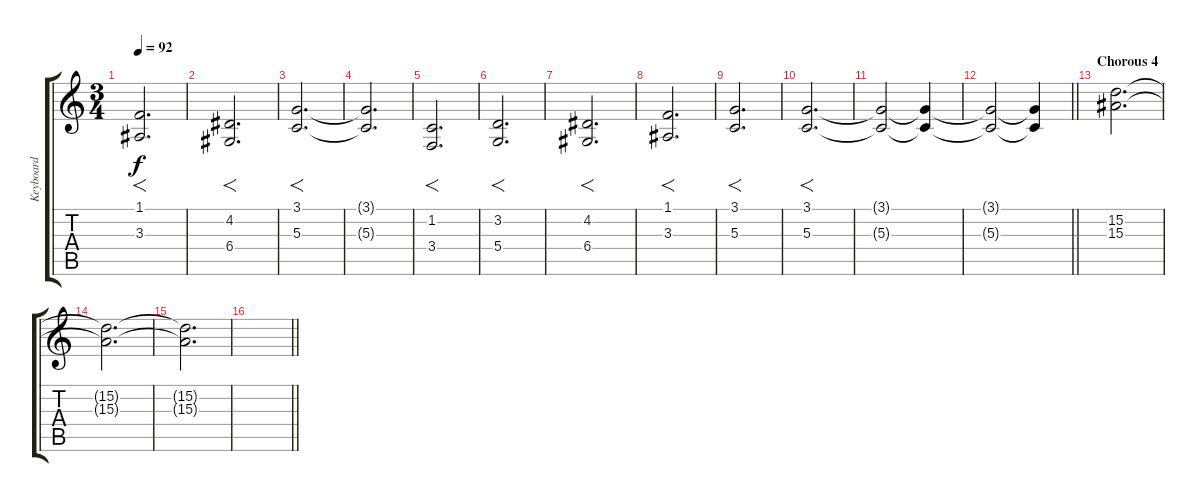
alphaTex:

\track ("Keyboard" "Keyboard") {instrument stringensemble1}
\staff {score tabs}
\tuning (E4 B3 G3 D3 A2 E2) {hide}
\ts (3 4)
\tempo 92
\clef g2
\ks c
(1.1 3.3).2{f d dy f} |
(4.2 6.4).2{f d} |
(3.1 5.3).2{f d} |
(3.1{t} 5.3{t}).2{d volume 0} |
(1.2 3.4).2{f d volume 12} |
(3.2 5.4).2{f d} |
(4.2 6.4).2{f d} |
(1.1 3.3).2{f d} |
(3.1 5.3).2{f d} |
(3.1 5.3).2{f d} |
(3.1{t} 5.3{t}).2{volume 0} (3.1{t} 5.3{t}).4{volume 14} |
\barLineRight lightlight
(3.1{t} 5.3{t}).2 (3.1{t} 5.3{t}).4{volume 0} |
\section ("" "Chorous 4")
(15.2 15.3).2{d volume 12} |
(15.2{t} 15.3{t}).2{d} |
(15.2{t} 15.3{t}).2{d volume 0} |
\barLineRight lightlight
